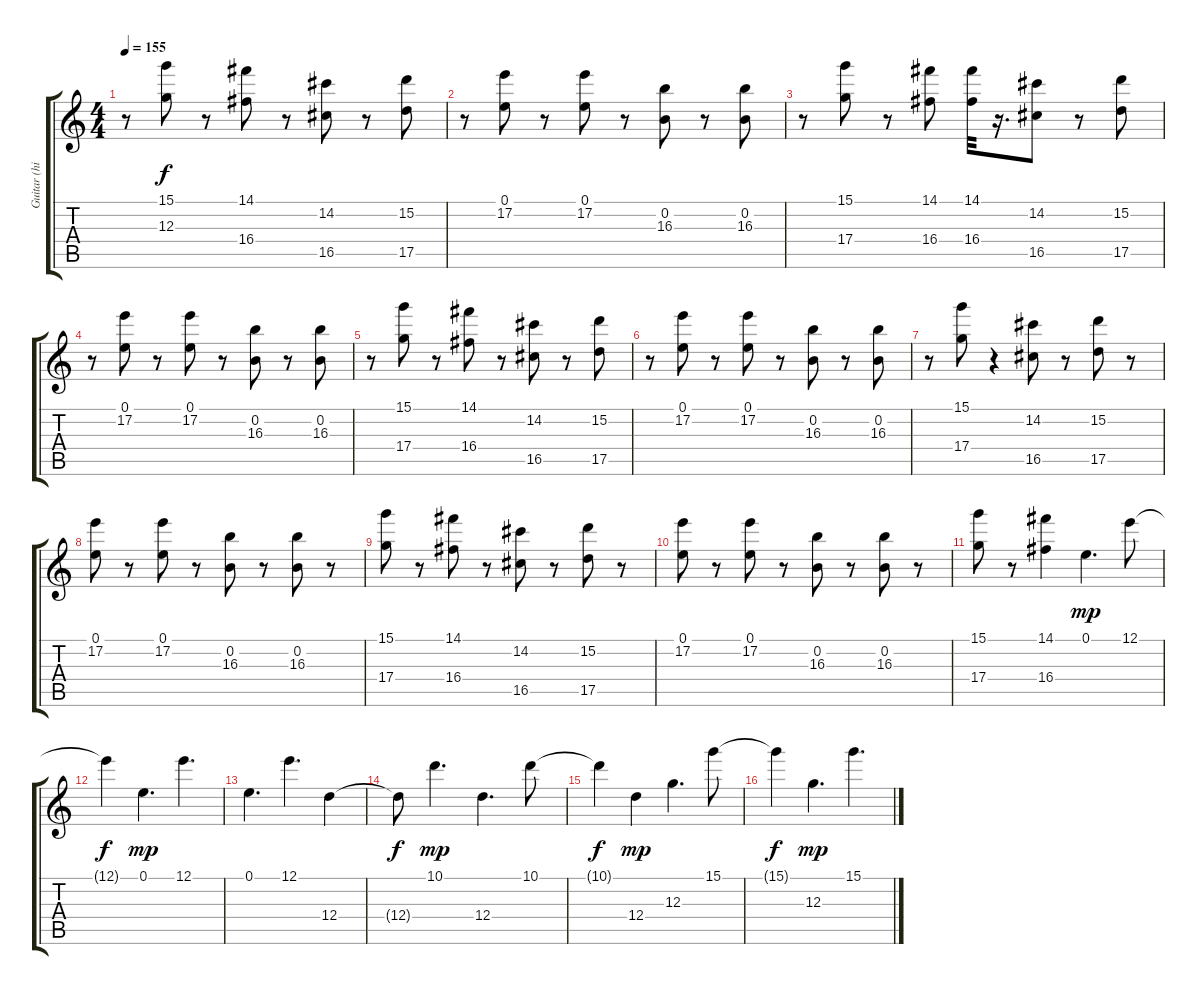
\track ("Guitar (high notes are tapped with right" "Guitar (hi") {instrument electricguitarjazz}
\staff {score tabs}
\tuning (E4 B3 G3 D3 A2 E2) {hide}
\ts (4 4)
\tempo 155
\clef g2
\ks c
r.8{dy f} (15.1 12.3).8 r.8 (14.1 16.4).8 r.8 (14.2 16.5).8 r.8 (15.2 17.5).8 |
r.8 (0.1 17.2).8 r.8 (0.1 17.2).8 r.8 (0.2 16.3).8 r.8 (0.2 16.3).8 |
r.8 (15.1 17.4).8 r.8 (14.1 16.4).8 (14.1 16.4).32 r.16{d} (14.2 16.5).8 r.8 (15.2 17.5).8 |
r.8 (0.1 17.2).8 r.8 (0.1 17.2).8 r.8 (0.2 16.3).8 r.8 (0.2 16.3).8 |
r.8 (15.1 17.4).8 r.8 (14.1 16.4).8 r.8 (14.2 16.5).8 r.8 (15.2 17.5).8 |
r.8 (0.1 17.2).8 r.8 (0.1 17.2).8 r.8 (0.2 16.3).8 r.8 (0.2 16.3).8 |
r.8 (15.1 17.4).8 r.4 (14.2 16.5).8 r.8 (15.2 17.5).8 r.8 |
(0.1 17.2).8 r.8 (0.1 17.2).8 r.8 (0.2 16.3).8 r.8 (0.2 16.3).8 r.8 |
(15.1 17.4).8 r.8 (14.1 16.4).8 r.8 (14.2 16.5).8 r.8 (15.2 17.5).8 r.8 |
(0.1 17.2).8 r.8 (0.1 17.2).8 r.8 (0.2 16.3).8 r.8 (0.2 16.3).8 r.8 |
(15.1 17.4).8 r.8 (14.1 16.4).4 0.1.4{d dy mp} 12.1.8 |
12.1{t}.4{dy f} 0.1.4{d dy mp} 12.1.4{d} |
0.1.4{d} 12.1.4{d} 12.4.4 |
12.4{t}.8{dy f} 10.1.4{d dy mp} 12.4.4{d} 10.1.8 |
10.1{t}.4{dy f} 12.4.4{dy mp} 12.3.4{d} 15.1.8 |
15.1{t}.4{dy f} 12.3.4{d dy mp} 15.1.4{d}
